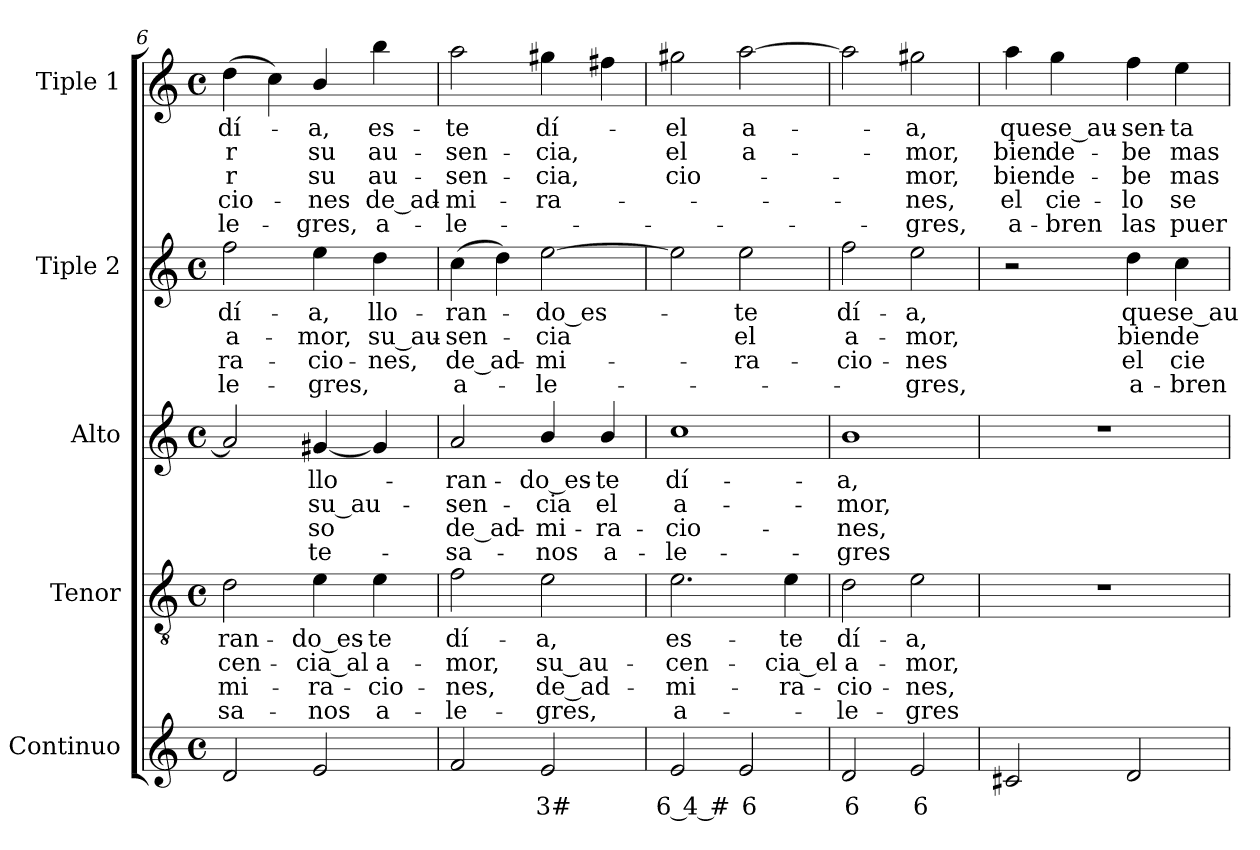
**kern	**text	**kern	**text	**text	**text	**text	**kern	**text	**text	**text	**text	**kern	**text	**text	**text	**text	**kern	**text	**text	**text	**text	**text
*part5	*part5	*part4	*part4	*part4	*part4	*part4	*part3	*part3	*part3	*part3	*part3	*part2	*part2	*part2	*part2	*part2	*part1	*part1	*part1	*part1	*part1	*part1
*staff5	*staff5	*staff4	*staff4	*staff4	*staff4	*staff4	*staff3	*staff3	*staff3	*staff3	*staff3	*staff2	*staff2	*staff2	*staff2	*staff2	*staff1	*staff1	*staff1	*staff1	*staff1	*staff1
*I"Continuo	*	*I"Tenor	*	*	*	*	*I"Alto	*	*	*	*	*I"Tiple 2	*	*	*	*	*I"Tiple 1	*	*	*	*	*
*I'Cont.	*	*I'T.	*	*	*	*	*I'A.	*	*	*	*	*	*	*	*	*	*	*	*	*	*	*
*clefG2	*	*clefGv2	*	*	*	*	*clefG2	*	*	*	*	*clefG2	*	*	*	*	*clefG2	*	*	*	*	*
*	*	*ITrd7c12	*	*	*	*	*	*	*	*	*	*	*	*	*	*	*	*	*	*	*	*
*k[]	*	*k[]	*	*	*	*	*k[]	*	*	*	*	*k[]	*	*	*	*	*k[]	*	*	*	*	*
*C:	*	*C:	*	*	*	*	*C:	*	*	*	*	*C:	*	*	*	*	*C:	*	*	*	*	*
*M4/4	*	*M4/4	*	*	*	*	*M4/4	*	*	*	*	*M4/4	*	*	*	*	*M4/4	*	*	*	*	*
*met(c)	*	*met(c)	*	*	*	*	*met(c)	*	*	*	*	*met(c)	*	*	*	*	*met(c)	*	*	*	*	*
=6	=6	=6	=6	=6	=6	=6	=6	=6	=6	=6	=6	=6	=6	=6	=6	=6	=6	=6	=6	=6	=6	=6
!	!	!	!LO:LY:b:color=#000000	!LO:LY:b:color=#000000	!LO:LY:b:color=#000000	!LO:LY:b:color=#000000	!	!	!	!	!	!	!	!	!	!	!	!	!	!	!	!
!	!	!	!	!	!	!	!	!	!	!	!	!	!LO:LY:b:color=#000000	!LO:LY:b:color=#000000	!LO:LY:b:color=#000000	!LO:LY:b:color=#000000	!	!	!	!	!	!
!	!	!	!	!	!	!	!	!	!	!	!	!	!	!	!	!	!	!LO:LY:b:color=#000000	!LO:LY:b:color=#000000	!LO:LY:b:color=#000000	!LO:LY:b:color=#000000	!LO:LY:b:color=#000000
2di/	.	2Di\	-ran-	-cen-	-mi-	-sa-	2ai/]	.	.	.	.	2ffi\	dí-	a-	-ra-	-le-	(4ddi\	dí-	-r	r	-cio-	-le-
.	.	.	.	.	.	.	.	.	.	.	.	.	.	.	.	.	4cci\)	.	.	.	.	.
!	!	!	!LO:LY:b:color=#000000	!LO:LY:b:color=#000000	!LO:LY:b:color=#000000	!LO:LY:b:color=#000000	!	!	!	!	!	!	!	!	!	!	!	!	!	!	!	!
!	!	!	!	!	!	!	!	!LO:LY:b:color=#000000	!LO:LY:b:color=#000000	!LO:LY:b:color=#000000	!LO:LY:b:color=#000000	!	!	!	!	!	!	!	!	!	!	!
!	!	!	!	!	!	!	!	!	!	!	!	!	!LO:LY:b:color=#000000	!LO:LY:b:color=#000000	!LO:LY:b:color=#000000	!LO:LY:b:color=#000000	!	!	!	!	!	!
!	!	!	!	!	!	!	!	!	!	!	!	!	!	!	!	!	!	!LO:LY:b:color=#000000	!LO:LY:b:color=#000000	!LO:LY:b:color=#000000	!LO:LY:b:color=#000000	!LO:LY:b:color=#000000
2ei/	.	4Ei\	-do_es-	-cia_al	-ra-	-nos	[4g#Xi/	llo-	su_au-	-so	-te-	4eei\	-a,	-mor,	-cio-	-gres,	4bi/	-a,	su	su	-nes	-gres,
!	!	!	!LO:LY:b:color=#000000	!LO:LY:b:color=#000000	!LO:LY:b:color=#000000	!LO:LY:b:color=#000000	!	!	!	!	!	!	!	!	!	!	!	!	!	!	!	!
!	!	!	!	!	!	!	!	!	!	!	!	!	!LO:LY:b:color=#000000	!LO:LY:b:color=#000000	!LO:LY:b:color=#000000	!	!	!	!	!	!	!
!	!	!	!	!	!	!	!	!	!	!	!	!	!	!	!	!	!	!LO:LY:b:color=#000000	!LO:LY:b:color=#000000	!LO:LY:b:color=#000000	!LO:LY:b:color=#000000	!LO:LY:b:color=#000000
.	.	4Ei\	-te	a-	-cio-	a-	4g#i/]	.	.	.	.	4ddi\	llo-	su_au-	-nes,	.	4bbi\	es-	au-	-au-	de_ad-	a-
=7	=7	=7	=7	=7	=7	=7	=7	=7	=7	=7	=7	=7	=7	=7	=7	=7	=7	=7	=7	=7	=7	=7
!	!	!	!LO:LY:b:color=#000000	!LO:LY:b:color=#000000	!LO:LY:b:color=#000000	!LO:LY:b:color=#000000	!	!	!	!	!	!	!	!	!	!	!	!	!	!	!	!
!	!	!	!	!	!	!	!	!LO:LY:b:color=#000000	!LO:LY:b:color=#000000	!LO:LY:b:color=#000000	!LO:LY:b:color=#000000	!	!	!	!	!	!	!	!	!	!	!
!	!	!	!	!	!	!	!	!	!	!	!	!	!LO:LY:b:color=#000000	!LO:LY:b:color=#000000	!LO:LY:b:color=#000000	!LO:LY:b:color=#000000	!	!	!	!	!	!
!	!	!	!	!	!	!	!	!	!	!	!	!	!	!	!	!	!	!LO:LY:b:color=#000000	!LO:LY:b:color=#000000	!LO:LY:b:color=#000000	!LO:LY:b:color=#000000	!LO:LY:b:color=#000000
2fi/	.	2Fi\	dí-	-mor,	-nes,	-le-	2ai/	-ran-	-sen-	de_ad-	-sa-	(4cci\	-ran-	-sen-	de_ad-	a-	2aai\	-te	-sen-	-sen-	-mi-	-le-
.	.	.	.	.	.	.	.	.	.	.	.	4ddi\)	.	.	.	.	.	.	.	.	.	.
!	!LO:LY:b:color=#000000	!	!	!	!	!	!	!	!	!	!	!	!	!	!	!	!	!	!	!	!	!
!	!	!	!LO:LY:b:color=#000000	!LO:LY:b:color=#000000	!LO:LY:b:color=#000000	!LO:LY:b:color=#000000	!	!	!	!	!	!	!	!	!	!	!	!	!	!	!	!
!	!	!	!	!	!	!	!	!LO:LY:b:color=#000000	!LO:LY:b:color=#000000	!LO:LY:b:color=#000000	!LO:LY:b:color=#000000	!	!	!	!	!	!	!	!	!	!	!
!	!	!	!	!	!	!	!	!	!	!	!	!	!LO:LY:b:color=#000000	!LO:LY:b:color=#000000	!LO:LY:b:color=#000000	!LO:LY:b:color=#000000	!	!	!	!	!	!
!	!	!	!	!	!	!	!	!	!	!	!	!	!	!	!	!	!	!LO:LY:b:color=#000000	!LO:LY:b:color=#000000	!LO:LY:b:color=#000000	!LO:LY:b:color=#000000	!
2ei/	3#	2Ei\	-a,	su_au-	de_ad-	-gres,	4bi/	-do_es-	-cia	-mi-	-nos	[2eei\	-do_es-	-cia	-mi-	-le-	4gg#Xi\	dí-	-cia,	cia,	-ra-	.
!	!	!	!	!	!	!	!	!LO:LY:b:color=#000000	!LO:LY:b:color=#000000	!LO:LY:b:color=#000000	!LO:LY:b:color=#000000	!	!	!	!	!	!	!	!	!	!	!
.	.	.	.	.	.	.	4bi/	-te	el	-ra-	a-	.	.	.	.	.	4ff#Xi\	.	.	.	.	.
!!LO:LB:g=z
=8	=8	=8	=8	=8	=8	=8	=8	=8	=8	=8	=8	=8	=8	=8	=8	=8	=8	=8	=8	=8	=8	=8
!	!LO:LY:b:color=#000000	!	!	!	!	!	!	!	!	!	!	!	!	!	!	!	!	!	!	!	!	!
!	!	!	!LO:LY:b:color=#000000	!LO:LY:b:color=#000000	!LO:LY:b:color=#000000	!LO:LY:b:color=#000000	!	!	!	!	!	!	!	!	!	!	!	!	!	!	!	!
!	!	!	!	!	!	!	!	!LO:LY:b:color=#000000	!LO:LY:b:color=#000000	!LO:LY:b:color=#000000	!LO:LY:b:color=#000000	!	!	!	!	!	!	!	!	!	!	!
!	!	!	!	!	!	!	!	!	!	!	!	!	!	!	!	!	!	!LO:LY:b:color=#000000	!LO:LY:b:color=#000000	!LO:LY:b:color=#000000	!	!
2ei/	6 4 #	2.Ei\	es-	-cen-	-mi-	a-	1cci	dí-	a-	-cio-	-le-	2eei\]	.	.	.	.	2gg#Xi\	el	el	-cio-	.	.
!	!LO:LY:b:color=#000000	!	!	!	!	!	!	!	!	!	!	!	!	!	!	!	!	!	!	!	!	!
!	!	!	!	!	!	!	!	!	!	!	!	!	!LO:LY:b:color=#000000	!LO:LY:b:color=#000000	!LO:LY:b:color=#000000	!	!	!	!	!	!	!
!	!	!	!	!	!	!	!	!	!	!	!	!	!	!	!	!	!	!LO:LY:b:color=#000000	!LO:LY:b:color=#000000	!	!	!
2ei/	6	.	.	.	.	.	.	.	.	.	.	2eei\	-te	el	-ra-	.	[2aai\	a-	-a-	.	.	.
!	!	!	!LO:LY:b:color=#000000	!LO:LY:b:color=#000000	!LO:LY:b:color=#000000	!	!	!	!	!	!	!	!	!	!	!	!	!	!	!	!	!
.	.	4Ei\	-te	-cia_el	-ra-	.	.	.	.	.	.	.	.	.	.	.	.	.	.	.	.	.
=9	=9	=9	=9	=9	=9	=9	=9	=9	=9	=9	=9	=9	=9	=9	=9	=9	=9	=9	=9	=9	=9	=9
!	!LO:LY:b:color=#000000	!	!	!	!	!	!	!	!	!	!	!	!	!	!	!	!	!	!	!	!	!
!	!	!	!LO:LY:b:color=#000000	!LO:LY:b:color=#000000	!LO:LY:b:color=#000000	!LO:LY:b:color=#000000	!	!	!	!	!	!	!	!	!	!	!	!	!	!	!	!
!	!	!	!	!	!	!	!	!LO:LY:b:color=#000000	!LO:LY:b:color=#000000	!LO:LY:b:color=#000000	!LO:LY:b:color=#000000	!	!	!	!	!	!	!	!	!	!	!
!	!	!	!	!	!	!	!	!	!	!	!	!	!LO:LY:b:color=#000000	!LO:LY:b:color=#000000	!LO:LY:b:color=#000000	!	!	!	!	!	!	!
2di/	6	2Di\	dí-	a-	-cio-	-le-	1bi	-a,	-mor,	-nes,	-gres	2ffi\	dí-	a-	-cio-	.	2aai\]	.	.	.	.	.
!	!LO:LY:b:color=#000000	!	!	!	!	!	!	!	!	!	!	!	!	!	!	!	!	!	!	!	!	!
!	!	!	!LO:LY:b:color=#000000	!LO:LY:b:color=#000000	!LO:LY:b:color=#000000	!LO:LY:b:color=#000000	!	!	!	!	!	!	!	!	!	!	!	!	!	!	!	!
!	!	!	!	!	!	!	!	!	!	!	!	!	!LO:LY:b:color=#000000	!LO:LY:b:color=#000000	!LO:LY:b:color=#000000	!LO:LY:b:color=#000000	!	!	!	!	!	!
!	!	!	!	!	!	!	!	!	!	!	!	!	!	!	!	!	!	!LO:LY:b:color=#000000	!LO:LY:b:color=#000000	!LO:LY:b:color=#000000	!LO:LY:b:color=#000000	!LO:LY:b:color=#000000
2ei/	6	2Ei\	-a,	-mor,	-nes,	-gres	.	.	.	.	.	2eei\	-a,	-mor,	-nes	-gres,	2gg#Xi\	-a,	-mor,	mor,	-nes,	-gres,
=10	=10	=10	=10	=10	=10	=10	=10	=10	=10	=10	=10	=10	=10	=10	=10	=10	=10	=10	=10	=10	=10	=10
!	!	!	!	!	!	!	!	!	!	!	!	!	!	!	!	!	!	!LO:LY:b:color=#000000	!LO:LY:b:color=#000000	!LO:LY:b:color=#000000	!LO:LY:b:color=#000000	!LO:LY:b:color=#000000
2c#Xi/	.	1r	.	.	.	.	1r	.	.	.	.	2r	.	.	.	.	4aai\	que	bien	bien	el	a-
!	!	!	!	!	!	!	!	!	!	!	!	!	!	!	!	!	!	!LO:LY:b:color=#000000	!LO:LY:b:color=#000000	!LO:LY:b:color=#000000	!LO:LY:b:color=#000000	!LO:LY:b:color=#000000
.	.	.	.	.	.	.	.	.	.	.	.	.	.	.	.	.	4ggi\	se_au-	de-	-de-	cie-	-bren
!	!	!	!	!	!	!	!	!	!	!	!	!	!LO:LY:b:color=#000000	!LO:LY:b:color=#000000	!LO:LY:b:color=#000000	!LO:LY:b:color=#000000	!	!	!	!	!	!
!	!	!	!	!	!	!	!	!	!	!	!	!	!	!	!	!	!	!LO:LY:b:color=#000000	!LO:LY:b:color=#000000	!LO:LY:b:color=#000000	!LO:LY:b:color=#000000	!LO:LY:b:color=#000000
2di/	.	.	.	.	.	.	.	.	.	.	.	4ddi\	que	bien	el	a-	4ffi\	-sen-	-be	be	-lo	las
!	!	!	!	!	!	!	!	!	!	!	!	!	!LO:LY:b:color=#000000	!LO:LY:b:color=#000000	!LO:LY:b:color=#000000	!LO:LY:b:color=#000000	!	!	!	!	!	!
!	!	!	!	!	!	!	!	!	!	!	!	!	!	!	!	!	!	!LO:LY:b:color=#000000	!LO:LY:b:color=#000000	!LO:LY:b:color=#000000	!LO:LY:b:color=#000000	!LO:LY:b:color=#000000
.	.	.	.	.	.	.	.	.	.	.	.	4cci\	se_au-	de-	cie-	-bren	4eei\	-ta	mas	mas	se	puer-
=	=	=	=	=	=	=	=	=	=	=	=	=	=	=	=	=	=	=	=	=	=	=
*-	*-	*-	*-	*-	*-	*-	*-	*-	*-	*-	*-	*-	*-	*-	*-	*-	*-	*-	*-	*-	*-	*-
